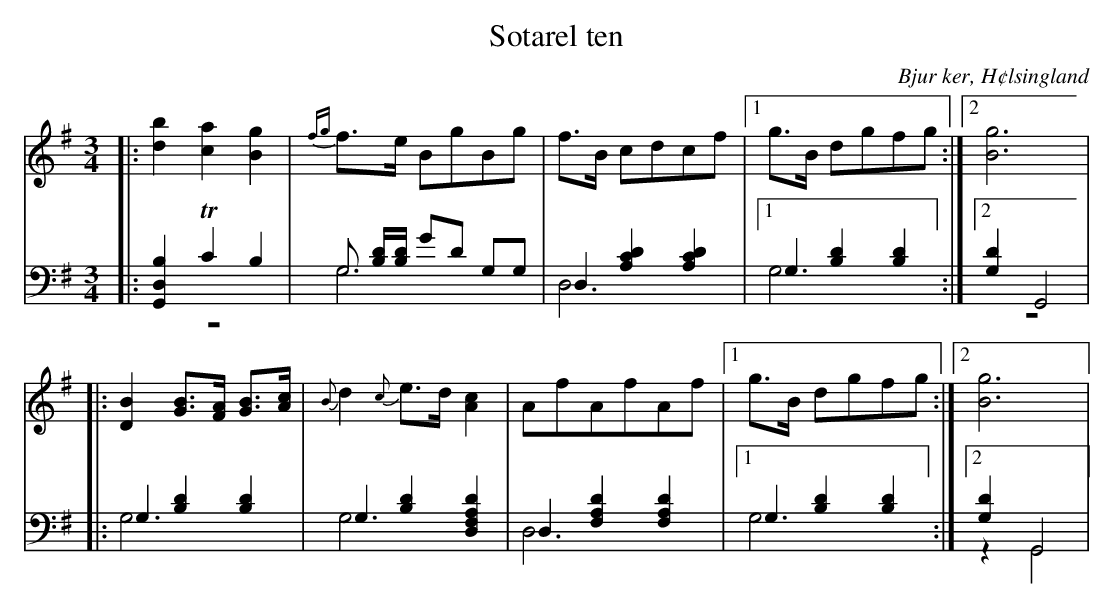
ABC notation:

X:1
T: Sotarel ten
O: Bjur ker, H¢lsingland
M: 3/4
L: 1/8
K: G
V:1
V:2
V:3 merge
V:1
|:[d2b2] [c2a2] [B2g2]|{fg}f>e BgBg|f>B cdcf |1g>B dgfg :|2 [B6g6]|
|:[D2B2] [GB]>[FA] [GB]>[Ac]|{B}d2 {c}e>d [A2c2]|AfAfAf |1g>B dgfg :|2 [B6g6]|
V:2 clef=bass
|:[G,,2 D,2B,2] TC2 B,2|G, [B,/ D/][B,/ D/] GD G,G,|D,2 [A,2 C2 D2] [A,2 C2 D2]|1G,2 [B,2 D2] [B,2 D2]:|2 [G,2D2] G,,4|
|:G,2 [B,2 D2] [B,2 D2]|G,2 [B,2 D2] [D,2 F,2A,2D2]|D,2 [F,2 A,2 D2] [F,2 A,2 D2]|1 G,2 [B,2 D2] [B,2 D2] :|2 [G,2D2] G,,4|
V:3 clef=bass
|:z6|G,6|D,6|1G,6:|2 z6|
|:G,6|G,6|D,6|1 G,6 :|2 z2 G,,4|
